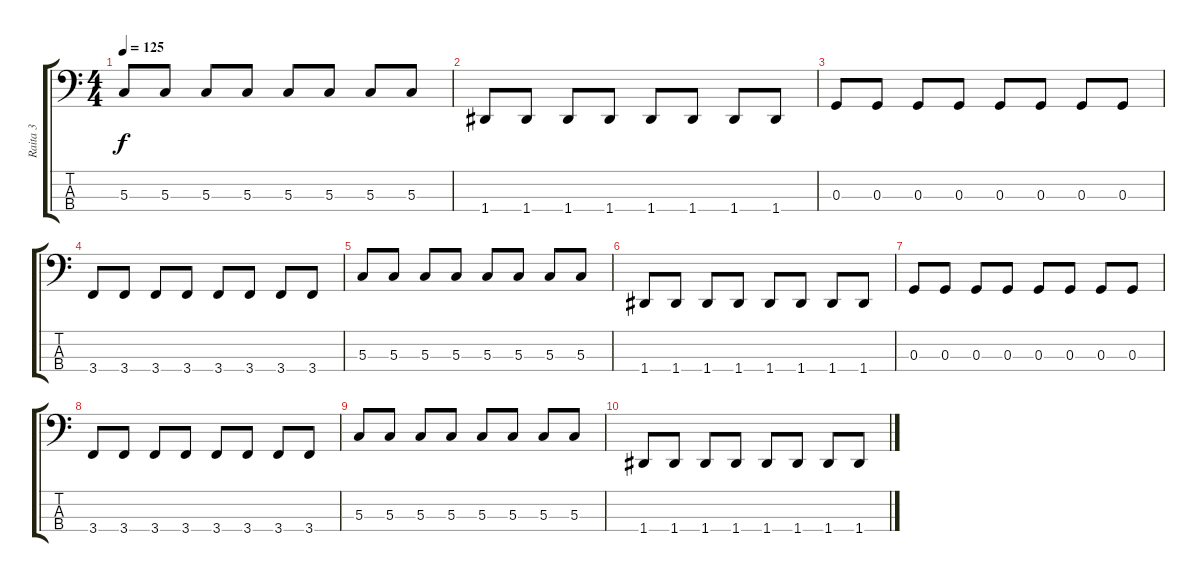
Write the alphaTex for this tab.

\track ("Raita 3" "Raita 3") {instrument electricbassfinger}
\staff {score tabs}
\tuning (F2 C2 G1 D1) {hide}
\ts (4 4)
\tempo 125
\clef f4
\ks c
5.3.8{dy f} 5.3.8 5.3.8 5.3.8 5.3.8 5.3.8 5.3.8 5.3.8 |
1.4.8 1.4.8 1.4.8 1.4.8 1.4.8 1.4.8 1.4.8 1.4.8 |
0.3.8 0.3.8 0.3.8 0.3.8 0.3.8 0.3.8 0.3.8 0.3.8 |
3.4.8 3.4.8 3.4.8 3.4.8 3.4.8 3.4.8 3.4.8 3.4.8 |
5.3.8 5.3.8 5.3.8 5.3.8 5.3.8 5.3.8 5.3.8 5.3.8 |
1.4.8 1.4.8 1.4.8 1.4.8 1.4.8 1.4.8 1.4.8 1.4.8 |
0.3.8 0.3.8 0.3.8 0.3.8 0.3.8 0.3.8 0.3.8 0.3.8 |
3.4.8 3.4.8 3.4.8 3.4.8 3.4.8 3.4.8 3.4.8 3.4.8 |
5.3.8 5.3.8 5.3.8 5.3.8 5.3.8 5.3.8 5.3.8 5.3.8 |
1.4.8 1.4.8 1.4.8 1.4.8 1.4.8 1.4.8 1.4.8 1.4.8
